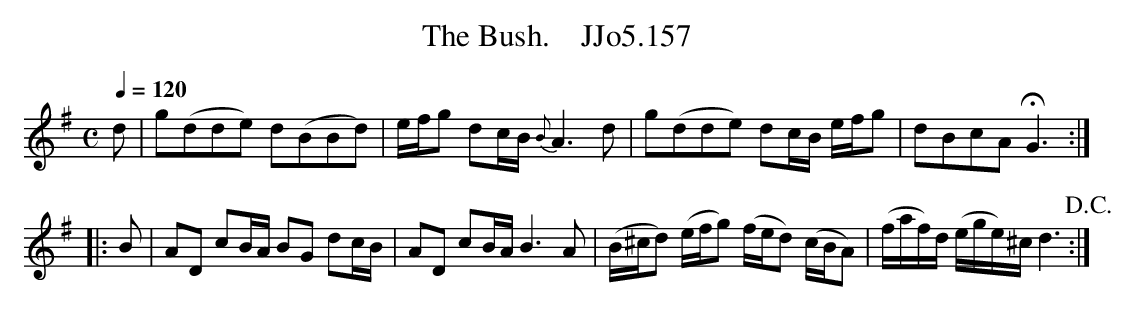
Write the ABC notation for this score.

X:1
T:Bush.    JJo5.157, The
Q:1/4=120
M:C
L:1/8
K:G
d|g(dde) d(BBd)|e/f/g dc/B/ {B}A3d|g(dde) dc/B/ e/f/g|dBcA !fermata!G3 :|
|:B|AD cB/A/ BG dc/B/|AD cB/A/ B3 A|(B/^c/d) (e/f/g) (f/e/d) (c/B/A)|(f/a/f/)d/ (e/g/e/)^c/ d3 !D.C.!:|
